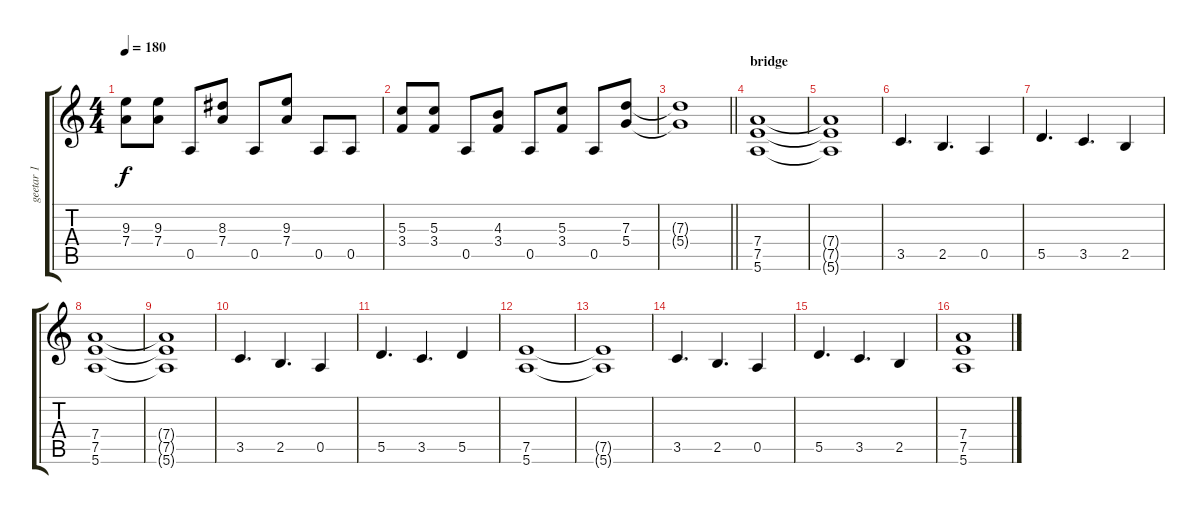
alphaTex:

\track ("geetar 1" "geetar 1") {instrument distortionguitar}
\staff {score tabs}
\tuning (E4 B3 G3 D3 A2 E2) {hide}
\ts (4 4)
\tempo 180
\clef g2
\ks c
(9.3 7.4).8{dy f} (9.3 7.4).8 0.5.8 (8.3 7.4).8 0.5.8 (9.3 7.4).8 0.5.8 0.5.8 |
(5.3 3.4).8 (5.3 3.4).8 0.5.8 (4.3 3.4).8 0.5.8 (5.3 3.4).8 0.5.8 (7.3 5.4).8 |
\barLineRight lightlight
(7.3{t} 5.4{t}).1 |
\section ("" "bridge")
(7.4 7.5 5.6).1 |
(7.4{t} 7.5{t} 5.6{t}).1 |
3.5.4{d} 2.5.4{d} 0.5.4 |
5.5.4{d} 3.5.4{d} 2.5.4 |
(7.4 7.5 5.6).1 |
(7.4{t} 7.5{t} 5.6{t}).1 |
3.5.4{d} 2.5.4{d} 0.5.4 |
5.5.4{d} 3.5.4{d} 5.5.4 |
(7.5 5.6).1 |
(7.5{t} 5.6{t}).1 |
3.5.4{d} 2.5.4{d} 0.5.4 |
5.5.4{d} 3.5.4{d} 2.5.4 |
(7.4 7.5 5.6).1
